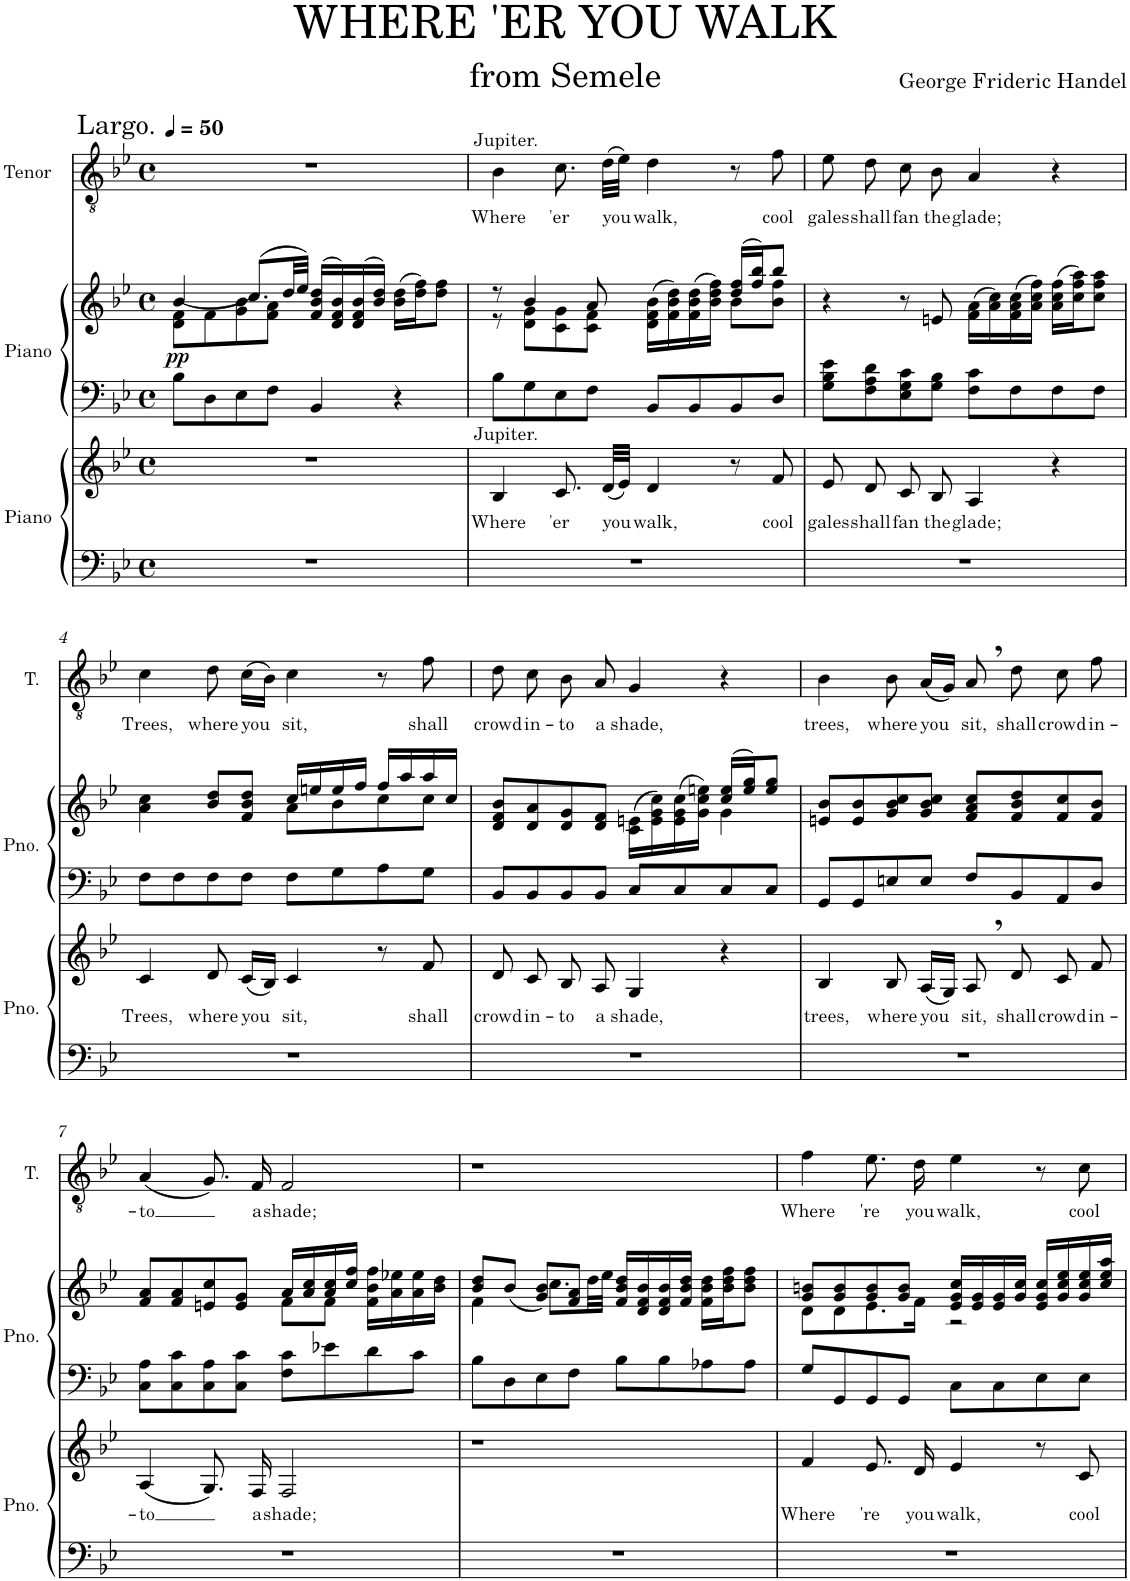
**kern	**kern	**text	**kern	**kern	**dynam	**kern	**text
*part3	*part3	*part3	*part2	*part2	*part2	*part1	*part1
*staff5	*staff4	*staff4	*staff3	*staff2	*staff2/3	*staff1	*staff1
*I"Piano	*	*	*I"Piano	*	*	*I"Tenor	*
*I'Pno.	*	*	*I'Pno.	*	*	*I'T.	*
*clefF4	*clefG2	*	*clefF4	*clefG2	*	*clefGv2	*
*k[b-e-]	*k[b-e-]	*	*k[b-e-]	*k[b-e-]	*	*k[b-e-]	*
*M4/4	*M4/4	*	*M4/4	*M4/4	*	*M4/4	*
*met(c)	*met(c)	*	*met(c)	*met(c)	*	*met(c)	*
*MM50	*MM50	*	*MM50	*MM50	*	*MM50	*
=1	=1	=1	=1	=1	=1	=1	=1
*	*	*	*	*^	*	*	*
!	!	!	!	!	!	!	!LO:TX:a:t=Largo.	!
!	!	!	!	!	!	!LO:DY:b	!	!
1r	1r	.	8B-\L	(<4b-/	8d\ 8f\L	pp	1r	.
.	.	.	8D\	.	8f\	.	.	.
.	.	.	8E-\	(8.cc/L)	8g\ 8b-\	.	.	.
.	.	.	8F\J	.	8f\ 8a\J	.	.	.
.	.	.	.	32dd/LL	.	.	.	.
.	.	.	.	32ee-/JJJ)	.	.	.	.
.	.	.	4BB-/	(>16f/ 16b-/ 16dd/LL	2ryy	.	.	.
.	.	.	.	16d/ 16f/ 16b-/)	.	.	.	.
.	.	.	.	(>16d/ 16f/ 16b-/	.	.	.	.
.	.	.	.	16b-/ 16dd/JJ)	.	.	.	.
.	.	.	4r	(16b-\ 16dd\LL	.	.	.	.
.	.	.	.	16dd\ 16ff\J)	.	.	.	.
.	.	.	.	8dd\ 8ff\J	.	.	.	.
=2	=2	=2	=2	=2	=2	=2	=2	=2
!	!	!	!	!	!	!	!LO:TX:a:t=Jupiter.	!
!	!LO:TX:a:t=Jupiter.	!	!	!	!	!	!	!
!	!	!LO:LY:b	!	!	!	!	!	!LO:LY:b
1r	4B-/	Where	8B-\L	8r	8r	.	4B-\	Where
.	.	.	8G\	4b-/	8d\ 8g\L	.	.	.
!	!	!LO:LY:b	!	!	!	!	!	!LO:LY:b
.	8.c/	'er	8E-\	.	8c\ 8g\	.	8.c\	'er
.	.	.	8F\J	8a/	8c\ 8f\J	.	.	.
!	!	!LO:LY:b	!	!	!	!	!	!LO:LY:b
.	(32d/LLL	you	.	.	.	.	(32d\LLL	you
.	32e-/JJJ)	.	.	.	.	.	32e-\JJJ)	.
!	!	!LO:LY:b	!	!	!	!	!	!LO:LY:b
.	4d/	walk,	8BB-/L	(16d\ 16f\ 16b-\LL	4ryy	.	4d\	walk,
.	.	.	.	16f\ 16b-\ 16dd\)	.	.	.	.
.	.	.	8BB-/	(16f\ 16b-\ 16dd\	.	.	.	.
.	.	.	.	16b-\ 16dd\ 16ff\JJ)	.	.	.	.
.	8r	.	8BB-/	(16dd/ 16ff/LL	8b-\L	.	8r	.
.	.	.	.	16ff/ 16bb-/J)	.	.	.	.
!	!	!LO:LY:b	!	!	!	!	!	!LO:LY:b
.	8f/	cool	8D/J	8bb-/J	8b-\ 8ff\J	.	8f\	cool
=3	=3	=3	=3	=3	=3	=3	=3	=3
!	!	!LO:LY:b	!	!	!	!	!	!LO:LY:b
*	*	*	*	*v	*v	*	*	*
1r	8e-/	gales	8G\ 8B-\ 8e-\L	4r	.	8e-\	gales
!	!	!LO:LY:b	!	!	!	!	!LO:LY:b
.	8d/	shall	8F\ 8A\ 8d\	.	.	8d\	shall
!	!	!LO:LY:b	!	!	!	!	!LO:LY:b
.	8c/	fan	8E-\ 8G\ 8c\	8r	.	8c\	fan
!	!	!LO:LY:b	!	!	!	!	!LO:LY:b
.	8B-/	the	8G\ 8B-\J	8en/	.	8B-\	the
!	!	!LO:LY:b	!	!	!	!	!LO:LY:b
.	4A/	glade;	8F\ 8c\L	(16f\ 16a\LL	.	4A/	glade;
.	.	.	.	16a\ 16cc\)	.	.	.
.	.	.	8F\	(16f\ 16a\ 16cc\	.	.	.
.	.	.	.	16a\ 16cc\ 16ff\JJ)	.	.	.
.	4r	.	8F\	(16a\ 16cc\ 16ff\LL	.	4r	.
.	.	.	.	16cc\ 16ff\ 16aa\J)	.	.	.
.	.	.	8F\J	8cc\ 8ff\ 8aa\J	.	.	.
!!LO:LB:g=z
=4	=4	=4	=4	=4	=4	=4	=4
!	!	!LO:LY:b	!	!	!	!	!LO:LY:b
*	*	*	*	*^	*	*	*
1r	4c/	Trees,	8F\L	4a\ 4cc\	2ryy	.	4c\	Trees,
.	.	.	8F\	.	.	.	.	.
!	!	!LO:LY:b	!	!	!	!	!	!LO:LY:b
.	8d/	where	8F\	8b-/ 8dd/L	.	.	8d\	where
!	!	!LO:LY:b	!	!	!	!	!	!LO:LY:b
.	(16c/LL	you	8F\J	8f/ 8b-/ 8dd/J	.	.	(16c\LL	you
.	16B-/JJ)	.	.	.	.	.	16B-\JJ)	.
!	!	!LO:LY:b	!	!	!	!	!	!LO:LY:b
.	4c/	sit,	8F\L	16cc/LL	8a\L	.	4c\	sit,
.	.	.	.	16een/	.	.	.	.
.	.	.	8G\	16ee/	8b-\	.	.	.
.	.	.	.	16ff/JJ	.	.	.	.
.	8r	.	8A\	16ff/LL	8cc\	.	8r	.
.	.	.	.	16aa/	.	.	.	.
!	!	!LO:LY:b	!	!	!	!	!	!LO:LY:b
.	8f/	shall	8G\J	16aa/	8cc\J	.	8f\	shall
.	.	.	.	16cc/JJ	.	.	.	.
=5	=5	=5	=5	=5	=5	=5	=5	=5
!	!	!LO:LY:b	!	!	!	!	!	!LO:LY:b
1r	8d/	crowd	8BB-/L	8d/ 8f/ 8b-/L	2.ryy	.	8d\	crowd
!	!	!LO:LY:b	!	!	!	!	!	!LO:LY:b
.	8c/	in-	8BB-/	8d/ 8a/	.	.	8c\	in-
!	!	!LO:LY:b	!	!	!	!	!	!LO:LY:b
.	8B-/	-to	8BB-/	8d/ 8g/	.	.	8B-\	-to
!	!	!LO:LY:b	!	!	!	!	!	!LO:LY:b
.	8A/	a	8BB-/J	8d/ 8f/J	.	.	8A/	a
!	!	!LO:LY:b	!	!	!	!	!	!LO:LY:b
.	4G/	shade,	8C/L	(16c\ 16en\LL	.	.	4G/	shade,
.	.	.	.	16e\ 16g\ 16cc\)	.	.	.	.
.	.	.	8C/	(16e\ 16g\ 16cc\	.	.	.	.
.	.	.	.	16g\ 16cc\ 16een\JJ)	.	.	.	.
.	4r	.	8C/	(16cc/ 16ee/LL	4g\	.	4r	.
.	.	.	.	16ee/ 16gg/J)	.	.	.	.
.	.	.	8C/J	8ee/ 8gg/J	.	.	.	.
*	*	*	*	*v	*v	*	*	*
=6	=6	=6	=6	=6	=6	=6	=6
!	!	!LO:LY:b	!	!	!	!	!LO:LY:b
1r	4B-/	trees,	8GG/L	8en/ 8b-/L	.	4B-\	trees,
.	.	.	8GG/	8e/ 8b-/	.	.	.
!	!	!LO:LY:b	!	!	!	!	!LO:LY:b
.	8B-/	where	8En/	8g/ 8b-/ 8cc/	.	8B-\	where
!	!	!LO:LY:b	!	!	!	!	!LO:LY:b
.	(16A/LL	you	8E/J	8g/ 8b-/ 8cc/J	.	(16A/LL	you
.	16G/JJ)	.	.	.	.	16G/JJ)	.
!	!	!LO:LY:b	!	!	!	!	!LO:LY:b
.	8A,/	sit,	8F/L	8f/ 8a/ 8cc/L	.	8A,/	sit,
!	!	!LO:LY:b	!	!	!	!	!LO:LY:b
.	8d/	shall	8BB-/	8f/ 8b-/ 8dd/	.	8d\	shall
!	!	!LO:LY:b	!	!	!	!	!LO:LY:b
.	8c/	crowd	8AA/	8f/ 8cc/	.	8c\	crowd
!	!	!LO:LY:b	!	!	!	!	!LO:LY:b
.	8f/	in-	8D/J	8f/ 8b-/J	.	8f\	in-
!!LO:LB:g=z
=7	=7	=7	=7	=7	=7	=7	=7
!	!	!LO:LY:b	!	!	!	!	!LO:LY:b
*	*	*	*	*^	*	*	*
1r	(4A/	-to	8C\ 8A\L	8f/ 8a/L	2ryy	.	(4A/	-to
.	.	.	8C\ 8c\	8f/ 8a/	.	.	.	.
.	8.G/)	.	8C\ 8A\	8en/ 8cc/	.	.	8.G/)	.
.	.	.	8C\ 8c\J	8e/ 8g/J	.	.	.	.
!	!	!LO:LY:b	!	!	!	!	!	!LO:LY:b
.	16F/	a	.	.	.	.	16F/	a
!	!	!LO:LY:b	!	!	!	!	!	!LO:LY:b
.	2F/	shade;	8F\ 8c\L	16a/LL	8f\L	.	2F/	shade;
.	.	.	.	16a/ 16cc/	.	.	.	.
.	.	.	8e-X\	16a/ 16cc/	8f\J	.	.	.
.	.	.	.	16cc/ 16ff/JJ	.	.	.	.
.	.	.	8d\	16f\ 16b-\ 16ff\LL	4ryy	.	.	.
.	.	.	.	16a\ 16ee-X\	.	.	.	.
.	.	.	8c\J	16a\ 16ee-\	.	.	.	.
.	.	.	.	16b-\ 16dd\JJ	.	.	.	.
=8	=8	=8	=8	=8	=8	=8	=8	=8
1r	1r	.	8B-\L	8b-/ 8dd/L	4f\	.	1r	.
.	.	.	8D\	(<8b-/J	.	.	.	.
.	.	.	8E-\	8g/ 8b-/L)	8.cc\L	.	.	.
.	.	.	8F\J	8f/ 8a/J	.	.	.	.
.	.	.	.	.	32dd\LL	.	.	.
.	.	.	.	.	32ee-\JJJ	.	.	.
.	.	.	8B-\L	16f/ 16b-/ 16dd/LL	2ryy	.	.	.
.	.	.	.	16d/ 16f/ 16b-/	.	.	.	.
.	.	.	8B-\	16d/ 16f/ 16b-/	.	.	.	.
.	.	.	.	16f/ 16b-/ 16dd/JJ	.	.	.	.
.	.	.	8A-X\	16f\ 16b-\ 16dd\LL	.	.	.	.
.	.	.	.	16b-\ 16dd\ 16ff\J	.	.	.	.
.	.	.	8A-\J	8b-\ 8dd\ 8ff\J	.	.	.	.
=9	=9	=9	=9	=9	=9	=9	=9	=9
!	!	!LO:LY:b	!	!	!	!	!	!LO:LY:b
1r	4f/	Where	8G/L	8g/ 8bn/L	8d\L	.	4f\	Where
.	.	.	8GG/	8g/ 8b/	8d\	.	.	.
!	!	!LO:LY:b	!	!	!	!	!	!LO:LY:b
.	8.e-/	're	8GG/	8g/ 8b/	8.e-\	.	8.e-\	're
.	.	.	8GG/J	8g/ 8b/J	.	.	.	.
!	!	!LO:LY:b	!	!	!	!	!	!LO:LY:b
.	16d/	you	.	.	16f\Jk	.	16d\	you
!	!	!LO:LY:b	!	!	!	!	!	!LO:LY:b
.	4e-/	walk,	8C\L	16e-/ 16g/ 16cc/LL	2r	.	4e-\	walk,
.	.	.	.	16e-/ 16g/	.	.	.	.
.	.	.	8C\	16e-/ 16g/	.	.	.	.
.	.	.	.	16g/ 16cc/JJ	.	.	.	.
.	8r	.	8E-\	16e-/ 16g/ 16cc/LL	.	.	8r	.
.	.	.	.	16g/ 16cc/ 16ee-/	.	.	.	.
!	!	!LO:LY:b	!	!	!	!	!	!LO:LY:b
.	8c/	cool	8E-\J	16g/ 16cc/ 16ee-/	.	.	8c\	cool
.	.	.	.	16cc/ 16ee-/ 16aa/JJ	.	.	.	.
*	*	*	*	*v	*v	*	*	*
=	=	=	=	=	=	=	=
*-	*-	*-	*-	*-	*-	*-	*-
